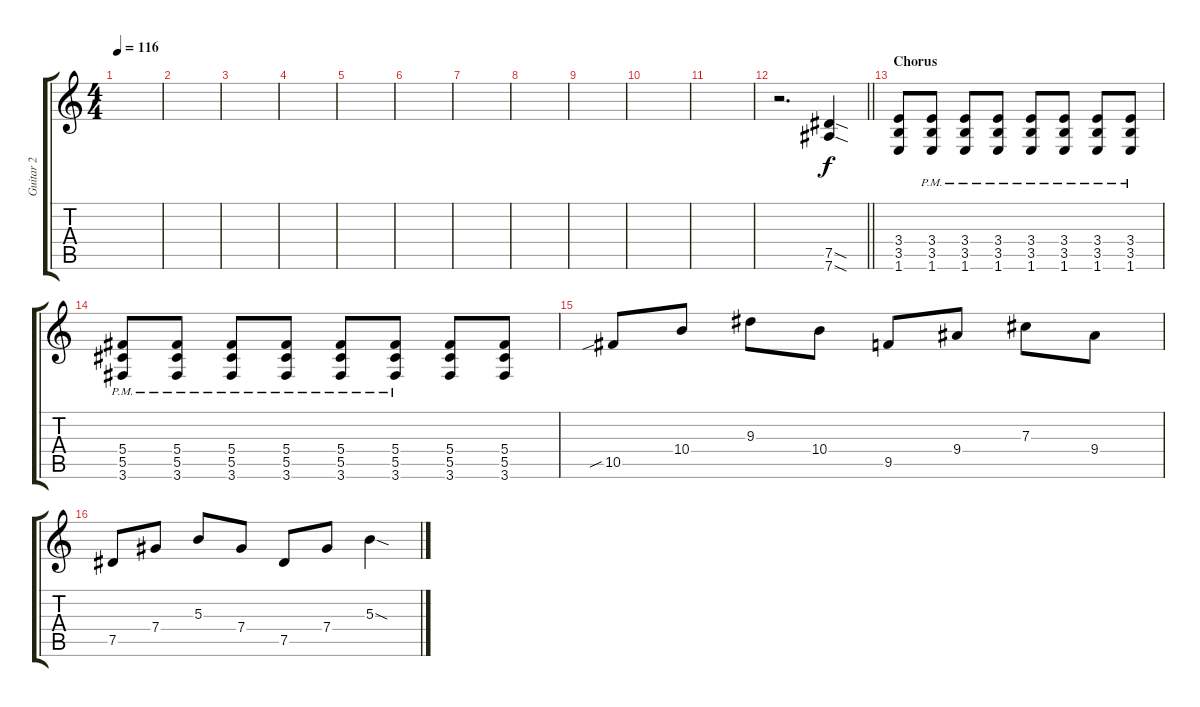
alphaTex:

\track ("Guitar 2" "Guitar 2") {instrument distortionguitar}
\staff {score tabs}
\tuning (Eb4 Bb3 Gb3 Db3 Ab2 Eb2) {hide}
\ts (4 4)
\tempo 116
\clef g2
\ks c
|
|
|
|
|
|
|
|
|
|
|
\barLineRight lightlight
r.2{d} (7.5{sod} 7.6{sod}).4 |
\section ("" "Chorus")
(3.4 3.5 1.6).8{dy f} (3.4{pm} 3.5{pm} 1.6{pm}).8 (3.4{pm} 3.5{pm} 1.6{pm}).8 (3.4{pm} 3.5{pm} 1.6{pm}).8 (3.4{pm} 3.5{pm} 1.6{pm}).8 (3.4{pm} 3.5{pm} 1.6{pm}).8 (3.4{pm} 3.5{pm} 1.6{pm}).8 (3.4{pm} 3.5{pm} 1.6{pm}).8 |
(5.4{pm} 5.5{pm} 3.6{pm}).8 (5.4{pm} 5.5{pm} 3.6{pm}).8 (5.4{pm} 5.5{pm} 3.6{pm}).8 (5.4{pm} 5.5{pm} 3.6{pm}).8 (5.4{pm} 5.5{pm} 3.6{pm}).8 (5.4{pm} 5.5{pm} 3.6{pm}).8 (5.4 5.5 3.6).8 (5.4 5.5 3.6).8 |
10.5{sib}.8 10.4.8 9.3.8 10.4.8 9.5.8 9.4.8 7.3.8 9.4.8 |
7.5.8 7.4.8 5.3.8 7.4.8 7.5.8 7.4.8 5.3{sod}.4
